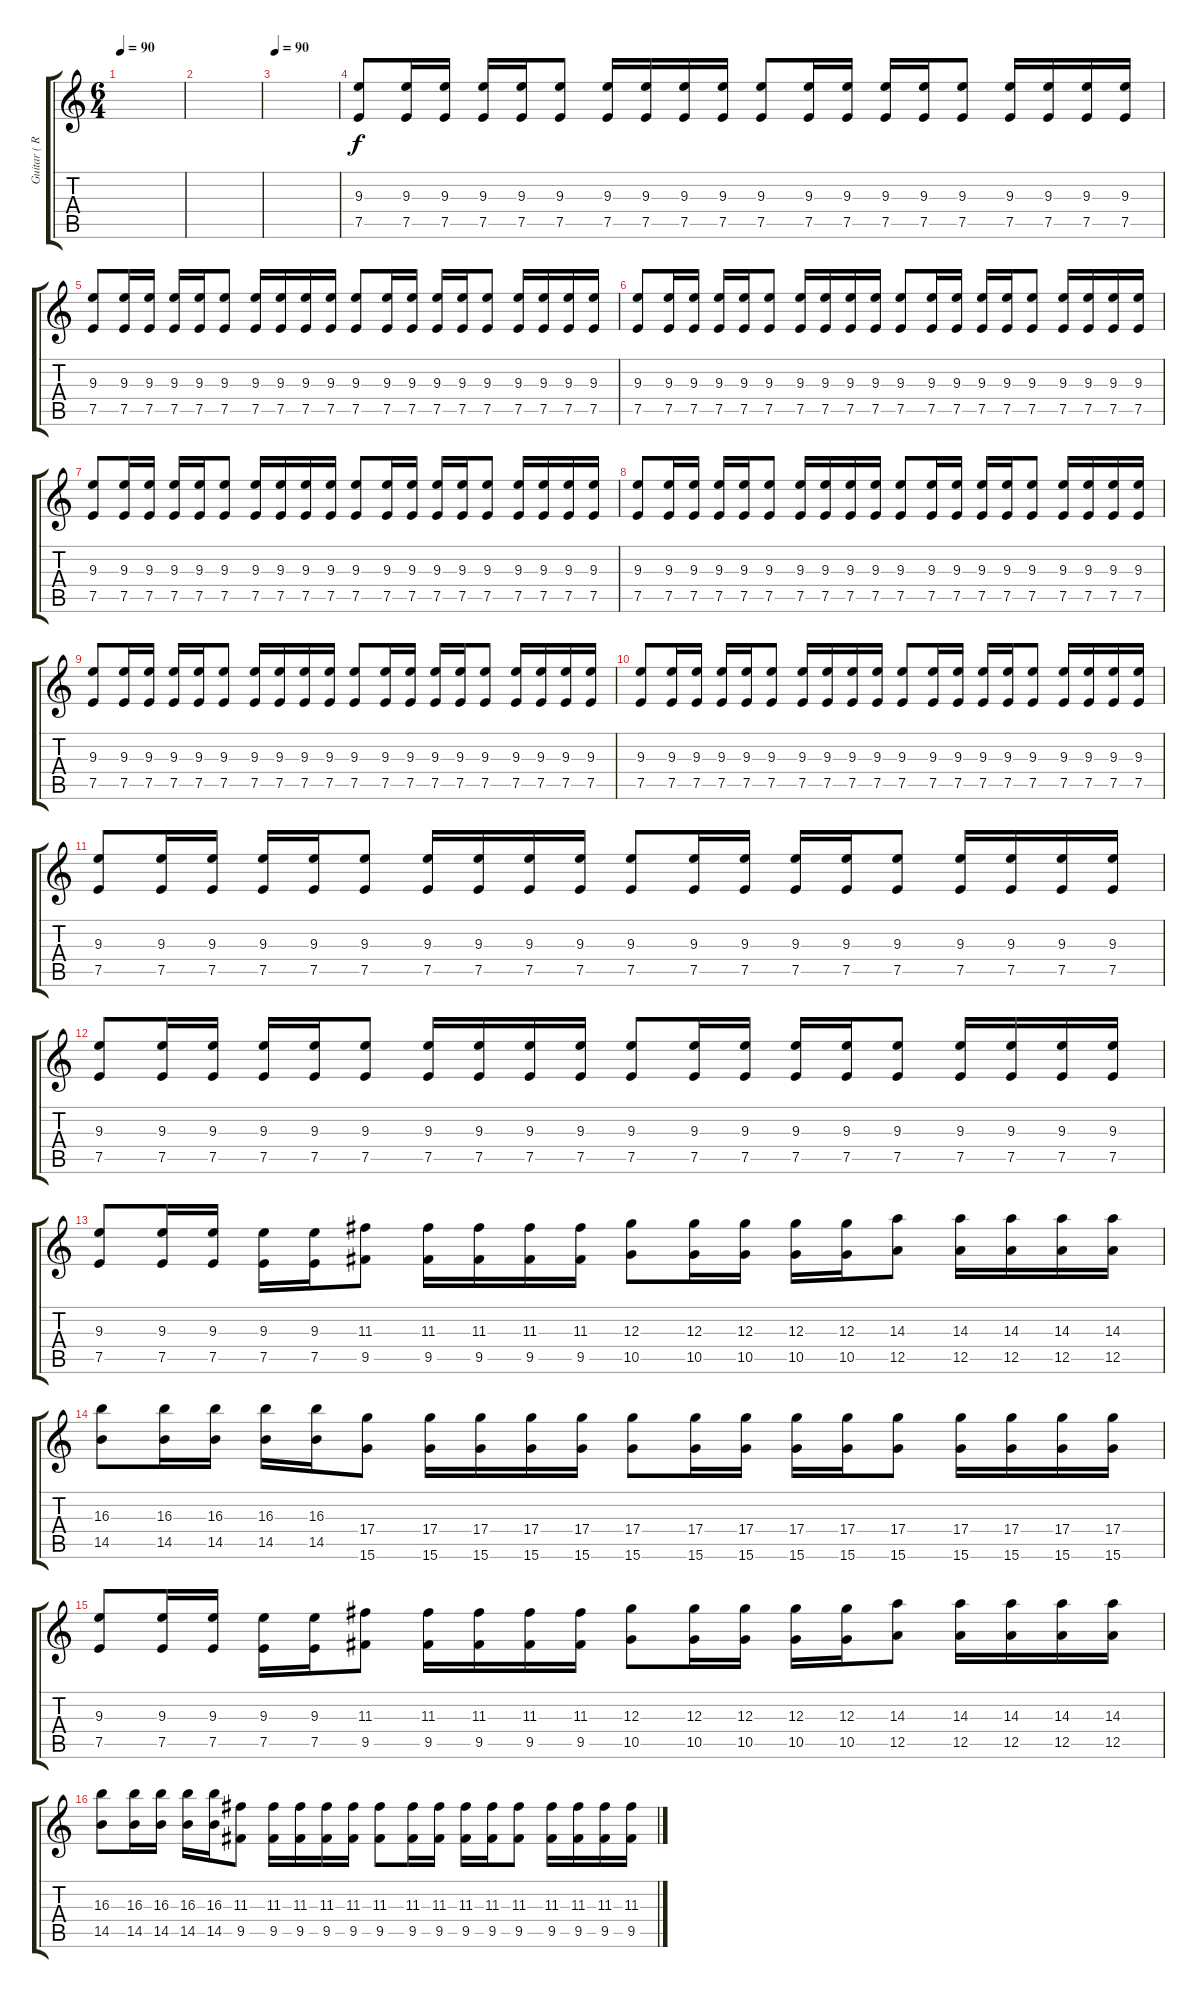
\track ("Guitar ( R )" "Guitar ( R") {instrument overdrivenguitar}
\staff {score tabs}
\tuning (E4 B3 G3 D3 A2 E2) {hide}
\ts (6 4)
\tempo 90
\clef g2
\ks c
|
|
\tempo 90
|
(9.3 7.5).8{dy f volume 8} (9.3 7.5).16 (9.3 7.5).16 (9.3 7.5).16 (9.3 7.5).16 (9.3 7.5).8 (9.3 7.5).16 (9.3 7.5).16 (9.3 7.5).16 (9.3 7.5).16 (9.3 7.5).8 (9.3 7.5).16 (9.3 7.5).16 (9.3 7.5).16 (9.3 7.5).16 (9.3 7.5).8 (9.3 7.5).16 (9.3 7.5).16 (9.3 7.5).16 (9.3 7.5).16 |
(9.3 7.5).8{volume 16} (9.3 7.5).16 (9.3 7.5).16 (9.3 7.5).16 (9.3 7.5).16 (9.3 7.5).8 (9.3 7.5).16 (9.3 7.5).16 (9.3 7.5).16 (9.3 7.5).16 (9.3 7.5).8 (9.3 7.5).16 (9.3 7.5).16 (9.3 7.5).16 (9.3 7.5).16 (9.3 7.5).8 (9.3 7.5).16 (9.3 7.5).16 (9.3 7.5).16 (9.3 7.5).16 |
(9.3 7.5).8 (9.3 7.5).16 (9.3 7.5).16 (9.3 7.5).16 (9.3 7.5).16 (9.3 7.5).8 (9.3 7.5).16 (9.3 7.5).16 (9.3 7.5).16 (9.3 7.5).16 (9.3 7.5).8 (9.3 7.5).16 (9.3 7.5).16 (9.3 7.5).16 (9.3 7.5).16 (9.3 7.5).8 (9.3 7.5).16 (9.3 7.5).16 (9.3 7.5).16 (9.3 7.5).16 |
(9.3 7.5).8 (9.3 7.5).16 (9.3 7.5).16 (9.3 7.5).16 (9.3 7.5).16 (9.3 7.5).8 (9.3 7.5).16 (9.3 7.5).16 (9.3 7.5).16 (9.3 7.5).16 (9.3 7.5).8 (9.3 7.5).16 (9.3 7.5).16 (9.3 7.5).16 (9.3 7.5).16 (9.3 7.5).8 (9.3 7.5).16 (9.3 7.5).16 (9.3 7.5).16 (9.3 7.5).16 |
(9.3 7.5).8 (9.3 7.5).16 (9.3 7.5).16 (9.3 7.5).16 (9.3 7.5).16 (9.3 7.5).8 (9.3 7.5).16 (9.3 7.5).16 (9.3 7.5).16 (9.3 7.5).16 (9.3 7.5).8 (9.3 7.5).16 (9.3 7.5).16 (9.3 7.5).16 (9.3 7.5).16 (9.3 7.5).8 (9.3 7.5).16 (9.3 7.5).16 (9.3 7.5).16 (9.3 7.5).16 |
(9.3 7.5).8 (9.3 7.5).16 (9.3 7.5).16 (9.3 7.5).16 (9.3 7.5).16 (9.3 7.5).8 (9.3 7.5).16 (9.3 7.5).16 (9.3 7.5).16 (9.3 7.5).16 (9.3 7.5).8 (9.3 7.5).16 (9.3 7.5).16 (9.3 7.5).16 (9.3 7.5).16 (9.3 7.5).8 (9.3 7.5).16 (9.3 7.5).16 (9.3 7.5).16 (9.3 7.5).16 |
(9.3 7.5).8 (9.3 7.5).16 (9.3 7.5).16 (9.3 7.5).16 (9.3 7.5).16 (9.3 7.5).8 (9.3 7.5).16 (9.3 7.5).16 (9.3 7.5).16 (9.3 7.5).16 (9.3 7.5).8 (9.3 7.5).16 (9.3 7.5).16 (9.3 7.5).16 (9.3 7.5).16 (9.3 7.5).8 (9.3 7.5).16 (9.3 7.5).16 (9.3 7.5).16 (9.3 7.5).16 |
(9.3 7.5).8 (9.3 7.5).16 (9.3 7.5).16 (9.3 7.5).16 (9.3 7.5).16 (9.3 7.5).8 (9.3 7.5).16 (9.3 7.5).16 (9.3 7.5).16 (9.3 7.5).16 (9.3 7.5).8 (9.3 7.5).16 (9.3 7.5).16 (9.3 7.5).16 (9.3 7.5).16 (9.3 7.5).8 (9.3 7.5).16 (9.3 7.5).16 (9.3 7.5).16 (9.3 7.5).16 |
(9.3 7.5).8 (9.3 7.5).16 (9.3 7.5).16 (9.3 7.5).16 (9.3 7.5).16 (9.3 7.5).8 (9.3 7.5).16 (9.3 7.5).16 (9.3 7.5).16 (9.3 7.5).16 (9.3 7.5).8 (9.3 7.5).16 (9.3 7.5).16 (9.3 7.5).16 (9.3 7.5).16 (9.3 7.5).8 (9.3 7.5).16 (9.3 7.5).16 (9.3 7.5).16 (9.3 7.5).16 |
(9.3 7.5).8 (9.3 7.5).16 (9.3 7.5).16 (9.3 7.5).16 (9.3 7.5).16 (11.3 9.5).8 (11.3 9.5).16 (11.3 9.5).16 (11.3 9.5).16 (11.3 9.5).16 (12.3 10.5).8 (12.3 10.5).16 (12.3 10.5).16 (12.3 10.5).16 (12.3 10.5).16 (14.3 12.5).8 (14.3 12.5).16 (14.3 12.5).16 (14.3 12.5).16 (14.3 12.5).16 |
(16.3 14.5).8 (16.3 14.5).16 (16.3 14.5).16 (16.3 14.5).16 (16.3 14.5).16 (17.4 15.6).8 (17.4 15.6).16 (17.4 15.6).16 (17.4 15.6).16 (17.4 15.6).16 (17.4 15.6).8 (17.4 15.6).16 (17.4 15.6).16 (17.4 15.6).16 (17.4 15.6).16 (17.4 15.6).8 (17.4 15.6).16 (17.4 15.6).16 (17.4 15.6).16 (17.4 15.6).16 |
(9.3 7.5).8 (9.3 7.5).16 (9.3 7.5).16 (9.3 7.5).16 (9.3 7.5).16 (11.3 9.5).8 (11.3 9.5).16 (11.3 9.5).16 (11.3 9.5).16 (11.3 9.5).16 (12.3 10.5).8 (12.3 10.5).16 (12.3 10.5).16 (12.3 10.5).16 (12.3 10.5).16 (14.3 12.5).8 (14.3 12.5).16 (14.3 12.5).16 (14.3 12.5).16 (14.3 12.5).16 |
(16.3 14.5).8 (16.3 14.5).16 (16.3 14.5).16 (16.3 14.5).16 (16.3 14.5).16 (11.3 9.5).8 (11.3 9.5).16 (11.3 9.5).16 (11.3 9.5).16 (11.3 9.5).16 (11.3 9.5).8 (11.3 9.5).16 (11.3 9.5).16 (11.3 9.5).16 (11.3 9.5).16 (11.3 9.5).8 (11.3 9.5).16 (11.3 9.5).16 (11.3 9.5).16 (11.3 9.5).16
